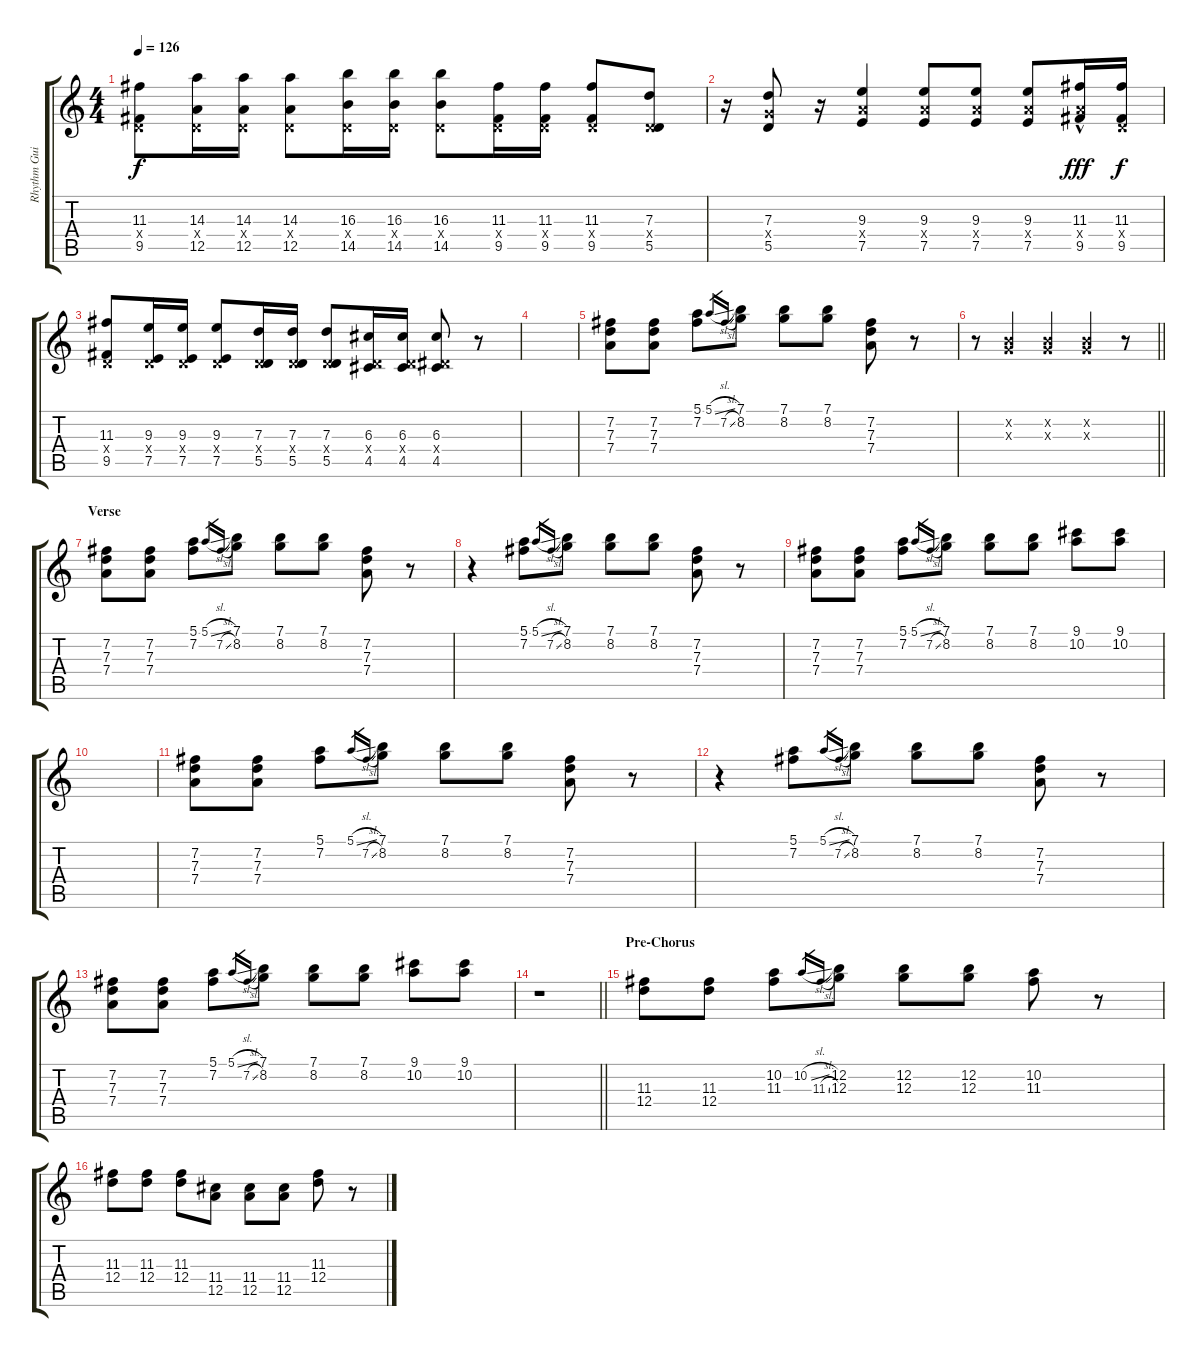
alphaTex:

\track ("Rhythm Guitar" "Rhythm Gui") {instrument electricguitarclean}
\staff {score tabs}
\tuning (E4 B3 G3 D3 A2 E2) {hide}
\ts (4 4)
\tempo 126
\clef g2
\ks c
(11.3 0.4{x} 9.5).8{dy f} (14.3 0.4{x} 12.5).16 (14.3 0.4{x} 12.5).16 (14.3 0.4{x} 12.5).8 (16.3 0.4{x} 14.5).16 (16.3 0.4{x} 14.5).16 (16.3 0.4{x} 14.5).8 (11.3 0.4{x} 9.5).16 (11.3 0.4{x} 9.5).16 (11.3 0.4{x} 9.5).8 (7.3 0.4{x} 5.5).8 |
r.16 (7.3 5.4{x} 5.5).8 r.16 (9.3 7.4{x} 7.5).4 (9.3 7.4{x} 7.5).8 (9.3 7.4{x} 7.5).8 (9.3 7.4{x} 7.5).8 (11.3 7.4{hac x} 9.5).16{dy fff} (11.3 0.4{x} 9.5).16{dy f} |
(11.3 0.4{x} 9.5).8 (9.3 0.4{x} 7.5).16 (9.3 0.4{x} 7.5).16 (9.3 0.4{x} 7.5).8 (7.3 0.4{x} 5.5).16 (7.3 0.4{x} 5.5).16 (7.3 0.4{x} 5.5).8 (6.3 0.4{x} 4.5).16 (6.3 0.4{x} 4.5).16 (6.3 1.4{x} 4.5).8 r.8 |
|
(7.2 7.3 7.4).8{instrument electricguitarclean} (7.2 7.3 7.4).8 (5.1 7.2).8 5.1{sl}.16{gr} 7.2{sl}.16{gr} (7.1 8.2).8 (7.1 8.2).8 (7.1 8.2).8 (7.2 7.3 7.4).8 r.8 |
\barLineRight lightlight
r.8 (0.2{x} 0.3{x}).4 (0.2{x} 0.3{x}).4 (0.2{x} 0.3{x}).4 r.8 |
\section ("" "Verse")
(7.2 7.3 7.4).8 (7.2 7.3 7.4).8 (5.1 7.2).8 5.1{sl}.16{gr} 7.2{sl}.16{gr} (7.1 8.2).8 (7.1 8.2).8 (7.1 8.2).8 (7.2 7.3 7.4).8 r.8 |
r.4 (5.1 7.2).8 5.1{sl}.16{gr} 7.2{sl}.16{gr} (7.1 8.2).8 (7.1 8.2).8 (7.1 8.2).8 (7.2 7.3 7.4).8 r.8 |
(7.2 7.3 7.4).8 (7.2 7.3 7.4).8 (5.1 7.2).8 5.1{sl}.16{gr} 7.2{sl}.16{gr} (7.1 8.2).8 (7.1 8.2).8 (7.1 8.2).8 (9.1 10.2).8 (9.1 10.2).8 |
|
(7.2 7.3 7.4).8 (7.2 7.3 7.4).8 (5.1 7.2).8 5.1{sl}.16{gr} 7.2{sl}.16{gr} (7.1 8.2).8 (7.1 8.2).8 (7.1 8.2).8 (7.2 7.3 7.4).8 r.8 |
r.4 (5.1 7.2).8 5.1{sl}.16{gr} 7.2{sl}.16{gr} (7.1 8.2).8 (7.1 8.2).8 (7.1 8.2).8 (7.2 7.3 7.4).8 r.8 |
(7.2 7.3 7.4).8 (7.2 7.3 7.4).8 (5.1 7.2).8 5.1{sl}.16{gr} 7.2{sl}.16{gr} (7.1 8.2).8 (7.1 8.2).8 (7.1 8.2).8 (9.1 10.2).8 (9.1 10.2).8 |
\barLineRight lightlight
r.1 |
\section ("" "Pre-Chorus")
(11.3 12.4).8 (11.3 12.4).8 (10.2 11.3).8 10.2{sl}.16{gr} 11.3{sl}.16{gr} (12.2 12.3).8 (12.2 12.3).8 (12.2 12.3).8 (10.2 11.3).8 r.8 |
(11.3 12.4).8 (11.3 12.4).8 (11.3 12.4).8 (11.4 12.5).8 (11.4 12.5).8 (11.4 12.5).8 (11.3 12.4).8 r.8
